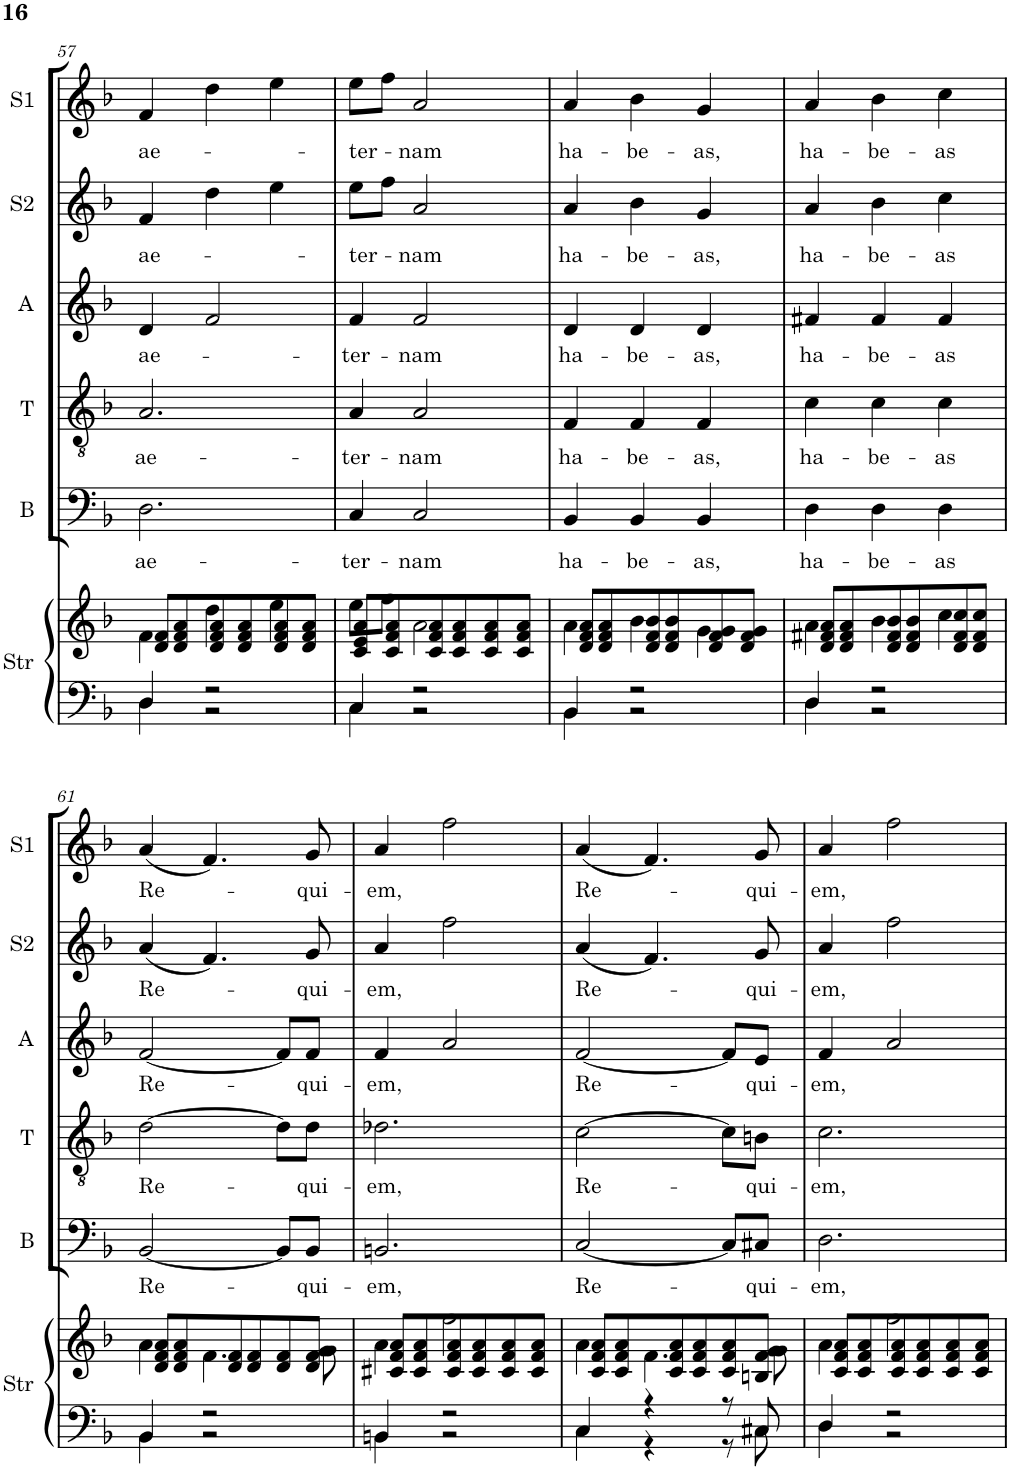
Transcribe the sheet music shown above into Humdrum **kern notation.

**kern	**kern	**kern	**text	**kern	**text	**kern	**text	**kern	**text	**kern	**text
*part6	*part6	*part5	*part5	*part4	*part4	*part3	*part3	*part2	*part2	*part1	*part1
*staff7	*staff6	*staff5	*staff5	*staff4	*staff4	*staff3	*staff3	*staff2	*staff2	*staff1	*staff1
*I"Strings	*	*I"Bass	*	*I"Tenor	*	*I"Alto	*	*I"Soprano 2	*	*I"Soprano 1	*
*I'Str	*	*I'B	*	*I'T	*	*I'A	*	*I'S2	*	*I'S1	*
!!LO:PB:g=z
*clefF4	*clefG2	*clefF4	*	*clefGv2	*	*clefG2	*	*clefG2	*	*clefG2	*
*k[b-]	*k[b-]	*k[b-]	*	*k[b-]	*	*k[b-]	*	*k[b-]	*	*k[b-]	*
*F:	*F:	*F:	*	*F:	*	*F:	*	*F:	*	*F:	*
*M3/4	*M3/4	*M3/4	*	*M3/4	*	*M3/4	*	*M3/4	*	*M3/4	*
=57	=57	=57	=57	=57	=57	=57	=57	=57	=57	=57	=57
*^	*^	*	*	*	*	*	*	*	*	*	*
!	!	!	!	!	!LO:LY:b	!	!LO:LY:b	!	!LO:LY:b	!	!LO:LY:b	!	!LO:LY:b
4D/	4D\	8d/ 8f/L	4f\	2.D\	ae-	2.A/	ae-	4d/	ae-	4f/	ae-	4f/	ae-
.	.	8d/ 8f/ 8a/	.	.	.	.	.	.	.	.	.	.	.
2r	2r	8d/ 8f/ 8a/	4dd\	.	.	.	.	2f/	.	4dd\	.	4dd\	.
.	.	8d/ 8f/ 8a/	.	.	.	.	.	.	.	.	.	.	.
.	.	8d/ 8f/ 8a/	4ee\	.	.	.	.	.	.	4ee\	.	4ee\	.
.	.	8d/ 8f/ 8a/J	.	.	.	.	.	.	.	.	.	.	.
=58	=58	=58	=58	=58	=58	=58	=58	=58	=58	=58	=58	=58	=58
!	!	!	!	!	!LO:LY:b	!	!LO:LY:b	!	!LO:LY:b	!	!LO:LY:b	!	!LO:LY:b
4C/	4C\	8c/ 8e/ 8a/L	8ee\L	4C/	-ter-	4A/	-ter-	4f/	-ter-	8ee\L	-ter-	8ee\L	-ter-
.	.	8c/ 8f/ 8a/	8ff\J	.	.	.	.	.	.	8ff\J	.	8ff\J	.
!	!	!	!	!	!LO:LY:b	!	!LO:LY:b	!	!LO:LY:b	!	!LO:LY:b	!	!LO:LY:b
2r	2r	8c/ 8f/ 8a/	2a\	2C/	-nam	2A/	-nam	2f/	-nam	2a/	-nam	2a/	-nam
.	.	8c/ 8f/ 8a/	.	.	.	.	.	.	.	.	.	.	.
.	.	8c/ 8f/ 8a/	.	.	.	.	.	.	.	.	.	.	.
.	.	8c/ 8f/ 8a/J	.	.	.	.	.	.	.	.	.	.	.
=59	=59	=59	=59	=59	=59	=59	=59	=59	=59	=59	=59	=59	=59
!	!	!	!	!	!LO:LY:b	!	!LO:LY:b	!	!LO:LY:b	!	!LO:LY:b	!	!LO:LY:b
4BB-/	4BB-\	8d/ 8f/ 8a/L	4a\	4BB-/	ha-	4F/	ha-	4d/	ha-	4a/	ha-	4a/	ha-
.	.	8d/ 8f/ 8a/	.	.	.	.	.	.	.	.	.	.	.
!	!	!	!	!	!LO:LY:b	!	!LO:LY:b	!	!LO:LY:b	!	!LO:LY:b	!	!LO:LY:b
2r	2r	8d/ 8f/ 8b-/	4b-\	4BB-/	-be-	4F/	-be-	4d/	-be-	4b-\	-be-	4b-\	-be-
.	.	8d/ 8f/ 8b-/	.	.	.	.	.	.	.	.	.	.	.
!	!	!	!	!	!LO:LY:b	!	!LO:LY:b	!	!LO:LY:b	!	!LO:LY:b	!	!LO:LY:b
.	.	8d/ 8f/ 8g/	4g\	4BB-/	-as,	4F/	-as,	4d/	-as,	4g/	-as,	4g/	-as,
.	.	8d/ 8f/ 8g/J	.	.	.	.	.	.	.	.	.	.	.
=60	=60	=60	=60	=60	=60	=60	=60	=60	=60	=60	=60	=60	=60
!	!	!	!	!	!LO:LY:b	!	!LO:LY:b	!	!LO:LY:b	!	!LO:LY:b	!	!LO:LY:b
4D/	4D\	8d/ 8f#X/ 8a/L	4a\	4D\	ha-	4c\	ha-	4f#X/	ha-	4a/	ha-	4a/	ha-
.	.	8d/ 8f#/ 8a/	.	.	.	.	.	.	.	.	.	.	.
!	!	!	!	!	!LO:LY:b	!	!LO:LY:b	!	!LO:LY:b	!	!LO:LY:b	!	!LO:LY:b
2r	2r	8d/ 8f#/ 8b-/	4b-\	4D\	-be-	4c\	-be-	4f#/	-be-	4b-\	-be-	4b-\	-be-
.	.	8d/ 8f#/ 8b-/	.	.	.	.	.	.	.	.	.	.	.
!	!	!	!	!	!LO:LY:b	!	!LO:LY:b	!	!LO:LY:b	!	!LO:LY:b	!	!LO:LY:b
.	.	8d/ 8f#/ 8cc/	4cc\	4D\	-as	4c\	-as	4f#/	-as	4cc\	-as	4cc\	-as
.	.	8d/ 8f#/ 8cc/J	.	.	.	.	.	.	.	.	.	.	.
!!LO:LB:g=z
=61	=61	=61	=61	=61	=61	=61	=61	=61	=61	=61	=61	=61	=61
!	!	!	!	!	!LO:LY:b	!	!LO:LY:b	!	!LO:LY:b	!	!LO:LY:b	!	!LO:LY:b
4BB-/	4BB-\	8d/ 8f/ 8a/L	4a\	[2BB-/	Re-	[2d\	Re-	[2f/	Re-	(<4a/	Re-	(<4a/	Re-
.	.	8d/ 8f/ 8a/	.	.	.	.	.	.	.	.	.	.	.
2r	2r	8d/ 8f/	4.f\	.	.	.	.	.	.	4.f/)	.	4.f/)	.
.	.	8d/ 8f/	.	.	.	.	.	.	.	.	.	.	.
.	.	8d/ 8f/	.	8BB-/L]	.	8d\L]	.	8f/L]	.	.	.	.	.
!	!	!	!	!	!LO:LY:b	!	!LO:LY:b	!	!LO:LY:b	!	!LO:LY:b	!	!LO:LY:b
.	.	8d/ 8f/ 8g/J	8g\	8BB-/J	-qui-	8d\J	-qui-	8f/J	-qui-	8g/	-qui-	8g/	-qui-
=62	=62	=62	=62	=62	=62	=62	=62	=62	=62	=62	=62	=62	=62
!	!	!	!	!	!LO:LY:b	!	!LO:LY:b	!	!LO:LY:b	!	!LO:LY:b	!	!LO:LY:b
4BBn/	4BB\	8c#X/ 8f/ 8a/L	4a\	2.BBn/	-em,	2.d-X\	-em,	4f/	-em,	4a/	-em,	4a/	-em,
.	.	8c#/ 8f/ 8a/	.	.	.	.	.	.	.	.	.	.	.
2r	2r	8c#/ 8f/ 8a/	2ff\	.	.	.	.	2a/	.	2ff\	.	2ff\	.
.	.	8c#/ 8f/ 8a/	.	.	.	.	.	.	.	.	.	.	.
.	.	8c#/ 8f/ 8a/	.	.	.	.	.	.	.	.	.	.	.
.	.	8c#/ 8f/ 8a/J	.	.	.	.	.	.	.	.	.	.	.
=63	=63	=63	=63	=63	=63	=63	=63	=63	=63	=63	=63	=63	=63
!	!	!	!	!	!LO:LY:b	!	!LO:LY:b	!	!LO:LY:b	!	!LO:LY:b	!	!LO:LY:b
4C/	4C\	8c/ 8f/ 8a/L	4a\	[2C/	Re-	[2c\	Re-	[2f/	Re-	(<4a/	Re-	(<4a/	Re-
.	.	8c/ 8f/ 8a/	.	.	.	.	.	.	.	.	.	.	.
4r	4r	8c/ 8f/ 8a/	4.f\	.	.	.	.	.	.	4.f/)	.	4.f/)	.
.	.	8c/ 8f/ 8a/	.	.	.	.	.	.	.	.	.	.	.
8r	8r	8c/ 8f/ 8a/	.	8C/L]	.	8c\L]	.	8f/L]	.	.	.	.	.
!	!	!	!	!	!LO:LY:b	!	!LO:LY:b	!	!LO:LY:b	!	!LO:LY:b	!	!LO:LY:b
8C#X/	8C#\	8Bn/ 8f/ 8g/J	8g\	8C#X/J	-qui-	8Bn\J	-qui-	8e/J	-qui-	8g/	-qui-	8g/	-qui-
=64	=64	=64	=64	=64	=64	=64	=64	=64	=64	=64	=64	=64	=64
!	!	!	!	!	!LO:LY:b	!	!LO:LY:b	!	!LO:LY:b	!	!LO:LY:b	!	!LO:LY:b
4D/	4D\	8c/ 8f/ 8a/L	4a\	2.D\	-em,	2.c\	-em,	4f/	-em,	4a/	-em,	4a/	-em,
.	.	8c/ 8f/ 8a/	.	.	.	.	.	.	.	.	.	.	.
2r	2r	8c/ 8f/ 8a/	2ff\	.	.	.	.	2a/	.	2ff\	.	2ff\	.
.	.	8c/ 8f/ 8a/	.	.	.	.	.	.	.	.	.	.	.
.	.	8c/ 8f/ 8a/	.	.	.	.	.	.	.	.	.	.	.
.	.	8c/ 8f/ 8a/J	.	.	.	.	.	.	.	.	.	.	.
*v	*v	*	*	*	*	*	*	*	*	*	*	*	*
*	*v	*v	*	*	*	*	*	*	*	*	*	*
=	=	=	=	=	=	=	=	=	=	=	=
*-	*-	*-	*-	*-	*-	*-	*-	*-	*-	*-	*-
